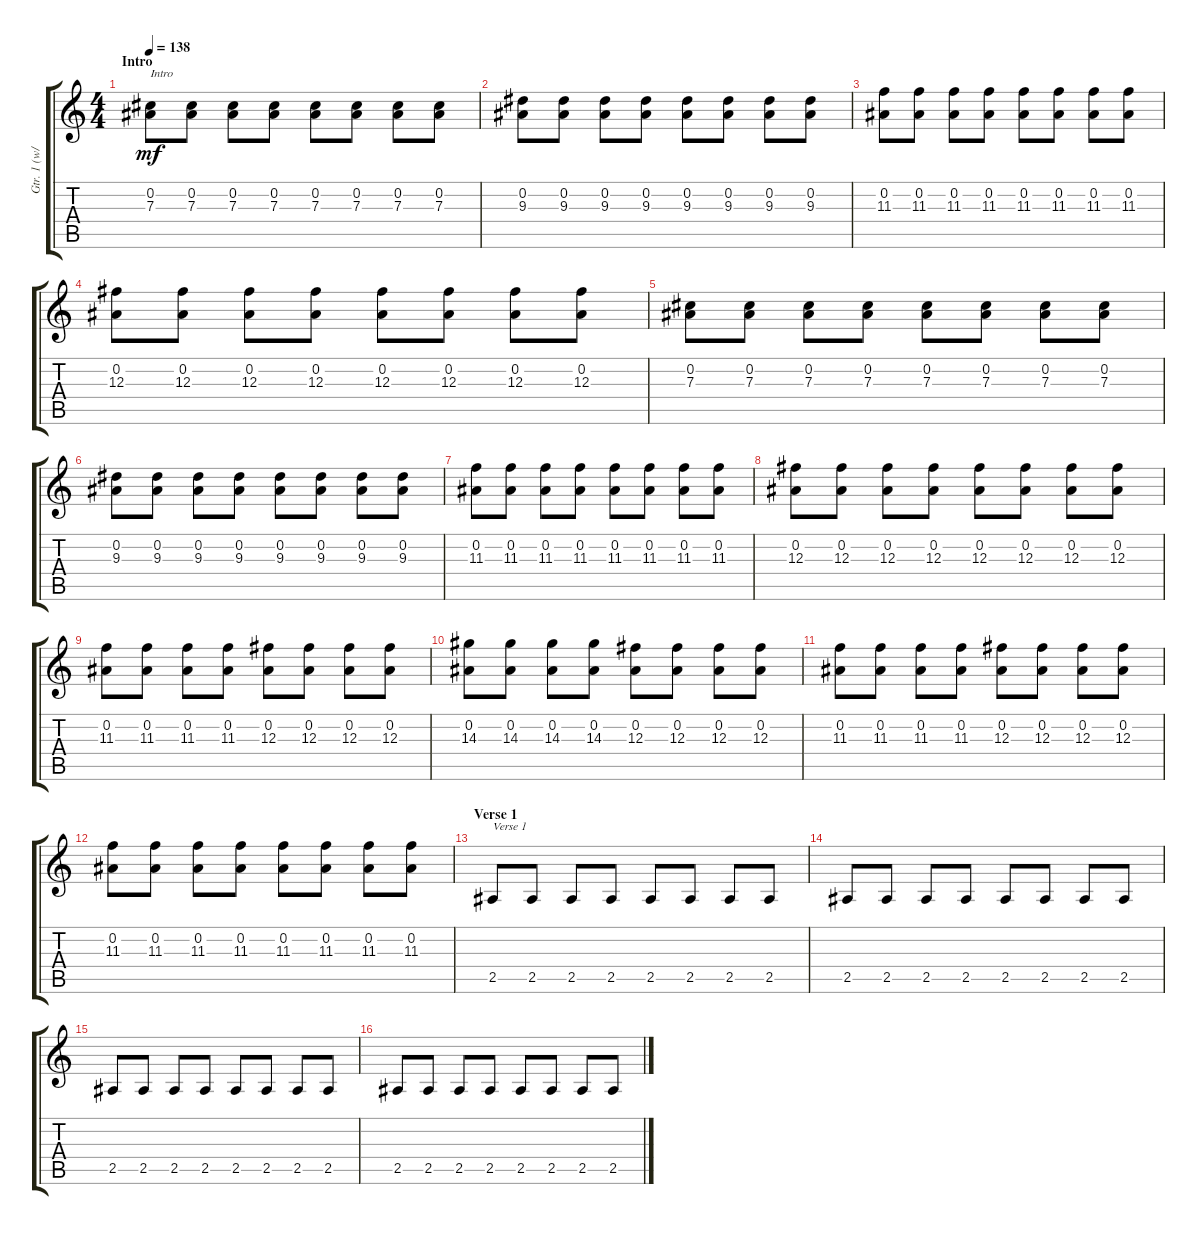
\track ("Gtr. 1 (w/dist.)" "Gtr. 1 (w/") {instrument overdrivenguitar}
\staff {score tabs}
\tuning (Eb4 Bb3 Gb3 Db3 Ab2 Eb2) {hide}
\ts (4 4)
\section ("" "Intro")
\tempo 138
\clef g2
\ks c
(0.2 7.3).8{txt "Intro" dy mf instrument distortionguitar} (0.2 7.3).8 (0.2 7.3).8 (0.2 7.3).8 (0.2 7.3).8 (0.2 7.3).8 (0.2 7.3).8 (0.2 7.3).8 |
(0.2 9.3).8 (0.2 9.3).8 (0.2 9.3).8 (0.2 9.3).8 (0.2 9.3).8 (0.2 9.3).8 (0.2 9.3).8 (0.2 9.3).8 |
(0.2 11.3).8 (0.2 11.3).8 (0.2 11.3).8 (0.2 11.3).8 (0.2 11.3).8 (0.2 11.3).8 (0.2 11.3).8 (0.2 11.3).8 |
(0.2 12.3).8 (0.2 12.3).8 (0.2 12.3).8 (0.2 12.3).8 (0.2 12.3).8 (0.2 12.3).8 (0.2 12.3).8 (0.2 12.3).8 |
(0.2 7.3).8 (0.2 7.3).8 (0.2 7.3).8 (0.2 7.3).8 (0.2 7.3).8 (0.2 7.3).8 (0.2 7.3).8 (0.2 7.3).8 |
(0.2 9.3).8 (0.2 9.3).8 (0.2 9.3).8 (0.2 9.3).8 (0.2 9.3).8 (0.2 9.3).8 (0.2 9.3).8 (0.2 9.3).8 |
(0.2 11.3).8 (0.2 11.3).8 (0.2 11.3).8 (0.2 11.3).8 (0.2 11.3).8 (0.2 11.3).8 (0.2 11.3).8 (0.2 11.3).8 |
(0.2 12.3).8 (0.2 12.3).8 (0.2 12.3).8 (0.2 12.3).8 (0.2 12.3).8 (0.2 12.3).8 (0.2 12.3).8 (0.2 12.3).8 |
(0.2 11.3).8 (0.2 11.3).8 (0.2 11.3).8 (0.2 11.3).8 (0.2 12.3).8 (0.2 12.3).8 (0.2 12.3).8 (0.2 12.3).8 |
(0.2 14.3).8 (0.2 14.3).8 (0.2 14.3).8 (0.2 14.3).8 (0.2 12.3).8 (0.2 12.3).8 (0.2 12.3).8 (0.2 12.3).8 |
(0.2 11.3).8 (0.2 11.3).8 (0.2 11.3).8 (0.2 11.3).8 (0.2 12.3).8 (0.2 12.3).8 (0.2 12.3).8 (0.2 12.3).8 |
(0.2 11.3).8 (0.2 11.3).8 (0.2 11.3).8 (0.2 11.3).8 (0.2 11.3).8 (0.2 11.3).8 (0.2 11.3).8 (0.2 11.3).8 |
\section ("" "Verse 1")
2.5.8{txt "Verse 1" instrument overdrivenguitar} 2.5.8 2.5.8 2.5.8 2.5.8 2.5.8 2.5.8 2.5.8 |
2.5.8 2.5.8 2.5.8 2.5.8 2.5.8 2.5.8 2.5.8 2.5.8 |
2.5.8 2.5.8 2.5.8 2.5.8 2.5.8 2.5.8 2.5.8 2.5.8 |
2.5.8 2.5.8 2.5.8 2.5.8 2.5.8 2.5.8 2.5.8 2.5.8
